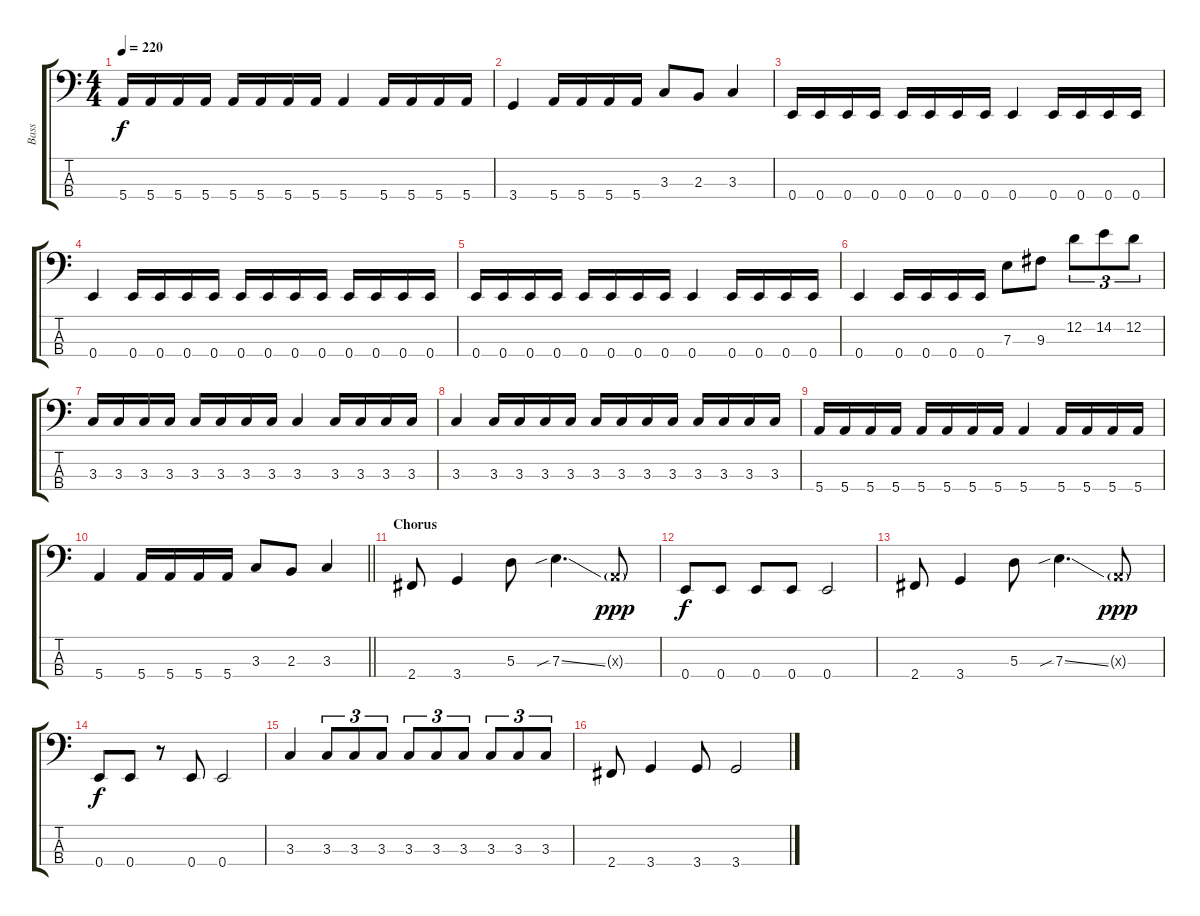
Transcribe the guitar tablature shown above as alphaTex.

\track ("Bass" "Bass") {instrument fretlessbass}
\staff {score tabs}
\tuning (G2 D2 A1 E1) {hide}
\ts (4 4)
\tempo 220
\clef f4
\ks c
5.4.16{dy f} 5.4.16 5.4.16 5.4.16 5.4.16 5.4.16 5.4.16 5.4.16 5.4.4 5.4.16 5.4.16 5.4.16 5.4.16 |
3.4.4 5.4.16 5.4.16 5.4.16 5.4.16 3.3.8 2.3.8 3.3.4 |
0.4.16 0.4.16 0.4.16 0.4.16 0.4.16 0.4.16 0.4.16 0.4.16 0.4.4 0.4.16 0.4.16 0.4.16 0.4.16 |
0.4.4 0.4.16 0.4.16 0.4.16 0.4.16 0.4.16 0.4.16 0.4.16 0.4.16 0.4.16 0.4.16 0.4.16 0.4.16 |
0.4.16 0.4.16 0.4.16 0.4.16 0.4.16 0.4.16 0.4.16 0.4.16 0.4.4 0.4.16 0.4.16 0.4.16 0.4.16 |
0.4.4 0.4.16 0.4.16 0.4.16 0.4.16 7.3.8 9.3.8 12.2.8{tu (3 2)} 14.2.8{tu (3 2)} 12.2.8{tu (3 2)} |
3.3.16 3.3.16 3.3.16 3.3.16 3.3.16 3.3.16 3.3.16 3.3.16 3.3.4 3.3.16 3.3.16 3.3.16 3.3.16 |
3.3.4 3.3.16 3.3.16 3.3.16 3.3.16 3.3.16 3.3.16 3.3.16 3.3.16 3.3.16 3.3.16 3.3.16 3.3.16 |
5.4.16 5.4.16 5.4.16 5.4.16 5.4.16 5.4.16 5.4.16 5.4.16 5.4.4 5.4.16 5.4.16 5.4.16 5.4.16 |
\barLineRight lightlight
5.4.4 5.4.16 5.4.16 5.4.16 5.4.16 3.3.8 2.3.8 3.3.4 |
\section ("" "Chorus")
2.4.8 3.4.4 5.3.8 7.3{sib ss}.4{d} 0.3{g x}.8{dy ppp} |
0.4.8{dy f} 0.4.8 0.4.8 0.4.8 0.4.2 |
2.4.8 3.4.4 5.3.8 7.3{sib ss}.4{d} 0.3{g x}.8{dy ppp} |
0.4.8{dy f} 0.4.8 r.8 0.4.8 0.4.2 |
3.3.4 3.3.8{tu (3 2)} 3.3.8{tu (3 2)} 3.3.8{tu (3 2)} 3.3.8{tu (3 2)} 3.3.8{tu (3 2)} 3.3.8{tu (3 2)} 3.3.8{tu (3 2)} 3.3.8{tu (3 2)} 3.3.8{tu (3 2)} |
2.4.8 3.4.4 3.4.8 3.4.2
